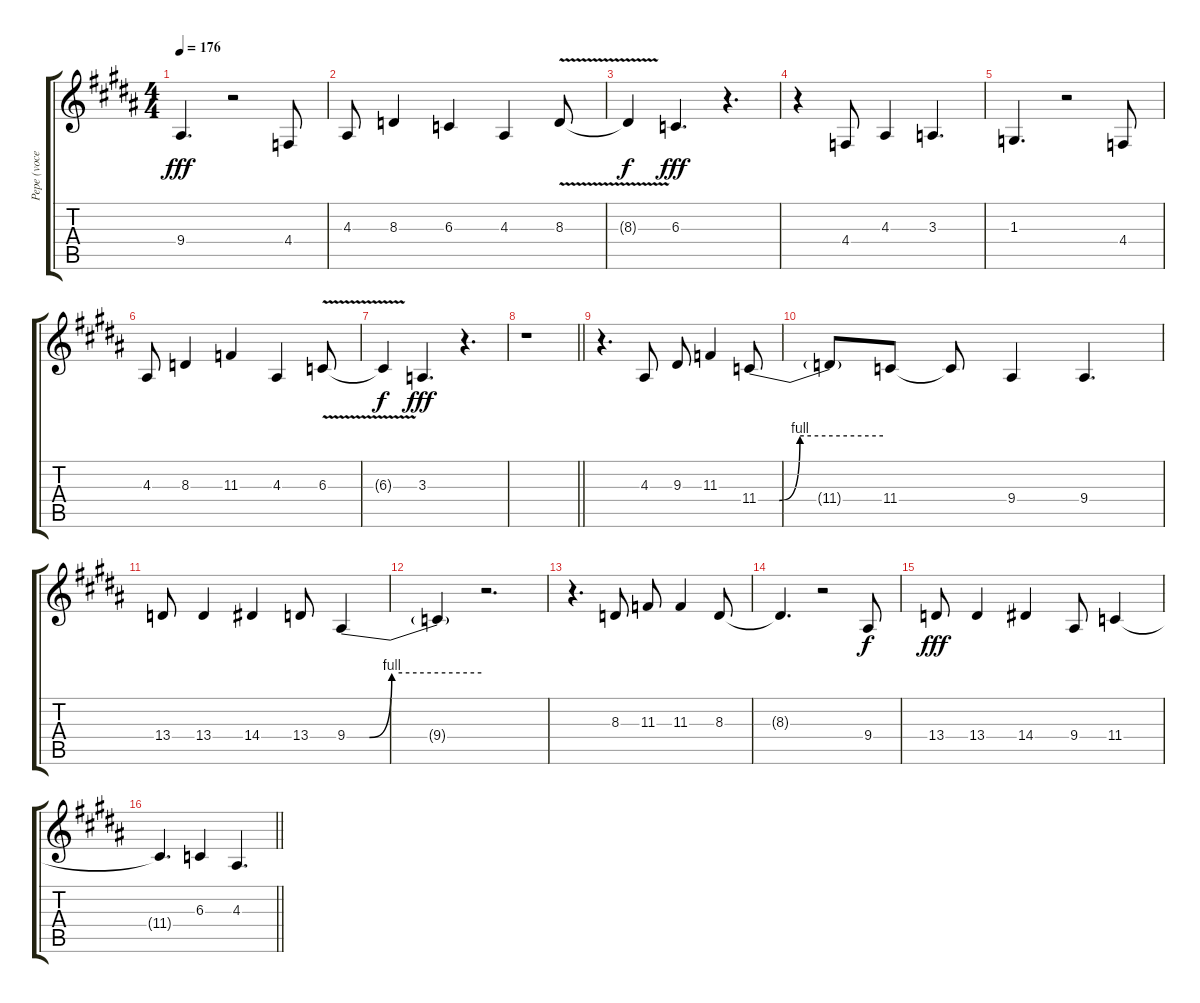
\track ("Pepe (voces)" "Pepe (voce") {instrument tenorsax}
\staff {score tabs}
\tuning (Eb4 Bb3 Gb3 Db3 Ab2 Eb2) {hide}
\ts (4 4)
\tempo 176
\clef g2
\ks b
9.4.4{d dy fff} r.2 4.4.8 |
4.3.8 8.3.4 6.3.4 4.3.4 8.3{v}.8 |
8.3{t}.4{dy f} 6.3.4{d dy fff} r.4{d} |
r.4 4.4.8 4.3.4 3.3.4{d} |
1.3.4{d} r.2 4.4.8 |
4.3.8 8.3.4 11.3.4 4.3.4 6.3{v}.8 |
6.3{t}.4{dy f} 3.3.4{d dy fff} r.4{d} |
\barLineRight lightlight
r.1 |
r.4{d} 4.3.8 9.3.8 11.3.4 11.4{be (custom 0 0 10 0 20 4 60 4)}.8 |
11.4{t}.8 11.4.8 11.4{t}.8 9.4.4 9.4.4{d} |
13.4.8 13.4.4 14.4.4 13.4.8 9.4{be (custom 0 0 10 0 20 4 60 4)}.4 |
9.4{t}.4 r.2{d} |
r.4{d} 8.3.8 11.3.8 11.3.4 8.3.8 |
8.3{t}.4{d} r.2 9.4.8{dy f} |
13.4.8{dy fff} 13.4.4 14.4.4 9.4.8 11.4.4 |
\barLineRight lightlight
11.4{t}.4{d} 6.3.4 4.3.4{d}
